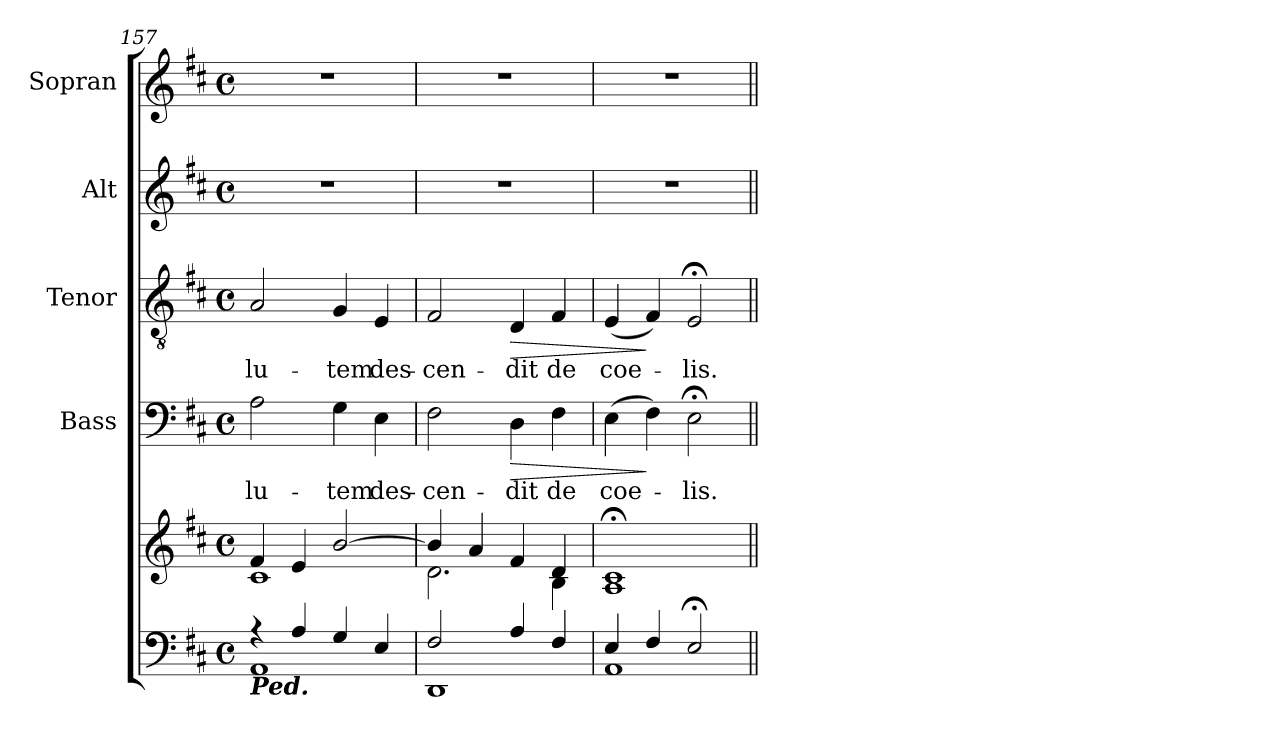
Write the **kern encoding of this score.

**kern	**kern	**kern	**text	**dynam	**kern	**text	**dynam	**kern	**kern
*part5	*part5	*part4	*part4	*part4	*part3	*part3	*part3	*part2	*part1
*staff6	*staff5	*staff4	*staff4	*staff4	*staff3	*staff3	*staff3	*staff2	*staff1
*	*	*I"Bass	*	*	*I"Tenor	*	*	*I"Alt	*I"Sopran
*	*	*I'B.	*	*	*I'T.	*	*	*I'A.	*I'S.
!!LO:LB:g=z
*clefF4	*clefG2	*clefF4	*	*	*clefGv2	*	*	*clefG2	*clefG2
*k[f#c#]	*k[f#c#]	*k[f#c#]	*	*	*k[f#c#]	*	*	*k[f#c#]	*k[f#c#]
*D:	*D:	*D:	*	*	*D:	*	*	*D:	*D:
*M4/4	*M4/4	*M4/4	*	*	*M4/4	*	*	*M4/4	*M4/4
*met(c)	*met(c)	*met(c)	*	*	*met(c)	*	*	*met(c)	*met(c)
=157	=157	=157	=157	=157	=157	=157	=157	=157	=157
*^	*^	*	*	*	*	*	*	*	*
!LO:TX:b:Bi:t=Ped.	!	!	!	!	!	!	!	!	!	!	!
!	!	!	!	!	!LO:LY:b	!	!	!LO:LY:b	!	!	!
4rA	1AA	4f#/	1c#	2A\	-lu-	.	2A/	-lu-	.	1r	1r
4A/	.	4e/	.	.	.	.	.	.	.	.	.
!	!	!	!	!	!LO:LY:b	!	!	!LO:LY:b	!	!	!
4G/	.	[>2b/	.	4G\	-tem	.	4G/	-tem	.	.	.
!	!	!	!	!	!LO:LY:b	!	!	!LO:LY:b	!	!	!
4E/	.	.	.	4E\	des-	.	4E/	des-	.	.	.
=158	=158	=158	=158	=158	=158	=158	=158	=158	=158	=158	=158
!	!	!	!	!	!LO:LY:b	!	!	!LO:LY:b	!	!	!
2F#/	1DD	4b/]	2.d\	2F#\	-cen-	.	2F#/	-cen-	.	1r	1r
.	.	4a/	.	.	.	.	.	.	.	.	.
!	!	!	!	!	!LO:LY:b	!LO:HP:b	!	!LO:LY:b	!LO:HP:b	!	!
4A/	.	4f#/	.	4D\	-dit	>	4D/	-dit	>	.	.
!	!	!	!	!	!LO:LY:b	!	!	!LO:LY:b	!	!	!
4F#/	.	4d/	4B\	4F#\	de	.	4F#/	de	.	.	.
=159	=159	=159	=159	=159	=159	=159	=159	=159	=159	=159	=159
!	!	!	!	!	!LO:LY:b	!	!	!LO:LY:b	!	!	!
4E/	1AA	1c#;<	1A	(>4E\	coe-	.	(<4E/	coe-	.	1r	1r
4F#/	.	.	.	4F#\)	.	]	4F#/)	.	]	.	.
!	!	!	!	!	!LO:LY:b	!	!	!LO:LY:b	!	!	!
2E;</	.	.	.	2E;<\	-lis.	.	2E;</	-lis.	.	.	.
*v	*v	*	*	*	*	*	*	*	*	*	*
*	*v	*v	*	*	*	*	*	*	*	*
=||	=||	=||	=||	=||	=||	=||	=||	=||	=||
*-	*-	*-	*-	*-	*-	*-	*-	*-	*-
